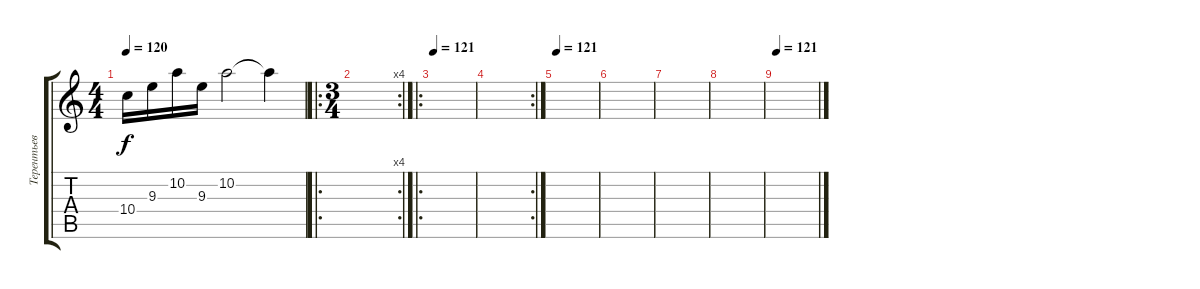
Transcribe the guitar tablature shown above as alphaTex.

\track ("Терентьев" "Терентьев") {instrument acousticguitarnylon}
\staff {score tabs}
\tuning (E4 B3 G3 D3 A2 E2) {hide}
\ts (4 4)
\tempo 120
\clef g2
\ks c
10.4.16{dy f} 9.3.16 10.2.16 9.3.16 10.2.2 10.2{t}.4 |
\ro
\rc 4
\ts (3 4)
|
\ro
\tempo 121
|
\rc 2
|
\tempo 121
|
|
|
|
\tempo 121
